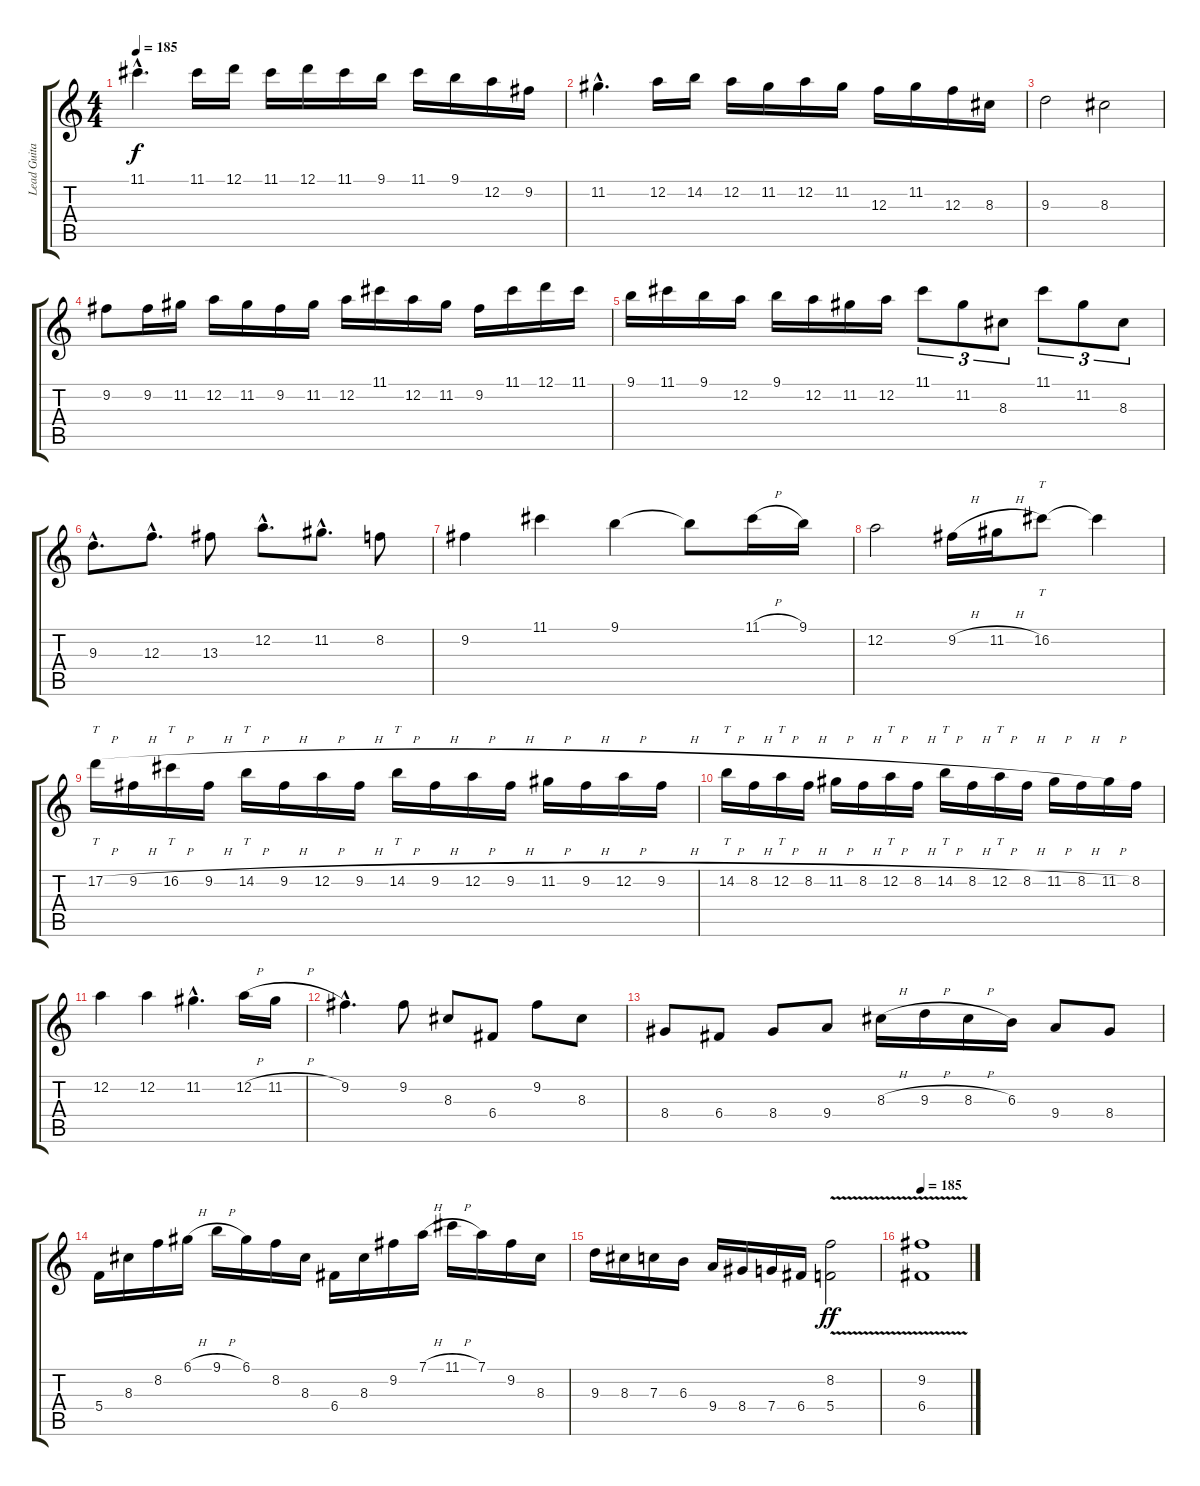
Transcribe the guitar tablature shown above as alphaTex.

\track ("Lead Guitar" "Lead Guita") {instrument overdrivenguitar}
\staff {score tabs}
\tuning (D4 A3 F3 C3 G2 D2) {hide}
\ts (4 4)
\tempo 185
\clef g2
\ks c
11.1{hac}.4{d dy f} 11.1.16 12.1.16 11.1.16 12.1.16 11.1.16 9.1.16 11.1.16 9.1.16 12.2.16 9.2.16 |
11.2{hac}.4{d} 12.2.16 14.2.16 12.2.16 11.2.16 12.2.16 11.2.16 12.3.16 11.2.16 12.3.16 8.3.16 |
9.3.2 8.3.2 |
9.2.8 9.2.16 11.2.16 12.2.16 11.2.16 9.2.16 11.2.16 12.2.16 11.1.16 12.2.16 11.2.16 9.2.16 11.1.16 12.1.16 11.1.16 |
9.1.16 11.1.16 9.1.16 12.2.16 9.1.16 12.2.16 11.2.16 12.2.16 11.1.8{tu (3 2)} 11.2.8{tu (3 2)} 8.3.8{tu (3 2)} 11.1.8{tu (3 2)} 11.2.8{tu (3 2)} 8.3.8{tu (3 2)} |
9.3{hac}.8{d} 12.3{hac}.8{d} 13.3.8 12.2{hac}.8{d} 11.2{hac}.8{d} 8.2.8 |
9.2.4 11.1.4 9.1.4 9.1{t}.8 11.1{h}.16 9.1.16 |
12.2.2 9.2{h}.16 11.2{h}.16 16.2.8{tt} 16.2{t}.4 |
17.2{h}.16{tt} 9.2{h}.16 16.2{h}.16{tt} 9.2{h}.16 14.2{h}.16{tt} 9.2{h}.16 12.2{h}.16 9.2{h}.16 14.2{h}.16{tt} 9.2{h}.16 12.2{h}.16 9.2{h}.16 11.2{h}.16 9.2{h}.16 12.2{h}.16 9.2{h}.16 |
14.2{h}.16{tt} 8.2{h}.16 12.2{h}.16{tt} 8.2{h}.16 11.2{h}.16 8.2{h}.16 12.2{h}.16{tt} 8.2{h}.16 14.2{h}.16{tt} 8.2{h}.16 12.2{h}.16{tt} 8.2{h}.16 11.2{h}.16 8.2{h}.16 11.2{h}.16 8.2.16 |
12.2.4 12.2.4 11.2{hac}.4{d} 12.2{h}.16 11.2{h}.16 |
9.2{hac}.4{d} 9.2.8 8.3.8 6.4.8 9.2.8 8.3.8 |
8.4.8 6.4.8 8.4.8 9.4.8 8.3{h}.16 9.3{h}.16 8.3{h}.16 6.3.16 9.4.8 8.4.8 |
5.4.16 8.3.16 8.2.16 6.1{h}.16 9.1{h}.16 6.1.16 8.2.16 8.3.16 6.4.16 8.3.16 9.2.16 7.1{h}.16 11.1{h}.16 7.1.16 9.2.16 8.3.16 |
9.3.16 8.3.16 7.3.16 6.3.16 9.4.16 8.4.16 7.4.16 6.4.16 (8.2{v} 5.4{v}).2{dy ff} |
\tempo 185
(9.2{v} 6.4{v}).1{volume 0}
